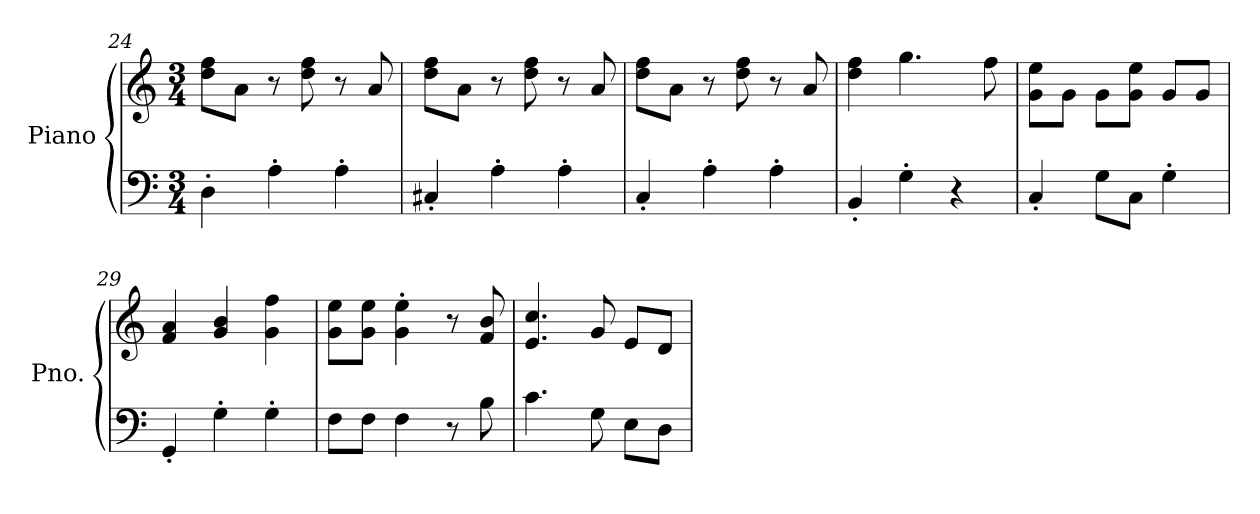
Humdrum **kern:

**kern	**kern
*part1	*part1
*staff2	*staff1
*I"Piano	*
*I'Pno.	*
*clefF4	*clefG2
*k[]	*k[]
*M3/4	*M3/4
=24	=24
4D'\	8dd\ 8ff\L
.	8a\J
4A'\	8r
.	8dd\ 8ff\
4A'\	8r
.	8a/
!!LO:LB:g=z
=25	=25
4C#X'/	8dd\ 8ff\L
.	8a\J
4A'\	8r
.	8dd\ 8ff\
4A'\	8r
.	8a/
=26	=26
4C'/	8dd\ 8ff\L
.	8a\J
4A'\	8r
.	8dd\ 8ff\
4A'\	8r
.	8a/
=27	=27
4BB'/	4dd\ 4ff\
4G'\	4.gg\
4r	.
.	8ff\
=28	=28
4C'/	8g\ 8ee\L
.	8g\J
8G\L	8g\L
8C\J	8g\ 8ee\J
4G'\	8g/L
.	8g/J
=29	=29
4GG'/	4f/ 4a/
4G'\	4g/ 4b/
4G'\	4g\ 4ff\
=30	=30
8F\L	8g\ 8ee\L
8F\J	8g\ 8ee\J
4F\	4g\' 4ee\'
8r	8r
8B\	8f/ 8b/
=31	=31
4.c\	4.e/ 4.cc/
8G\	8g/
8E\L	8e/L
8D\J	8d/J
=	=
*-	*-
